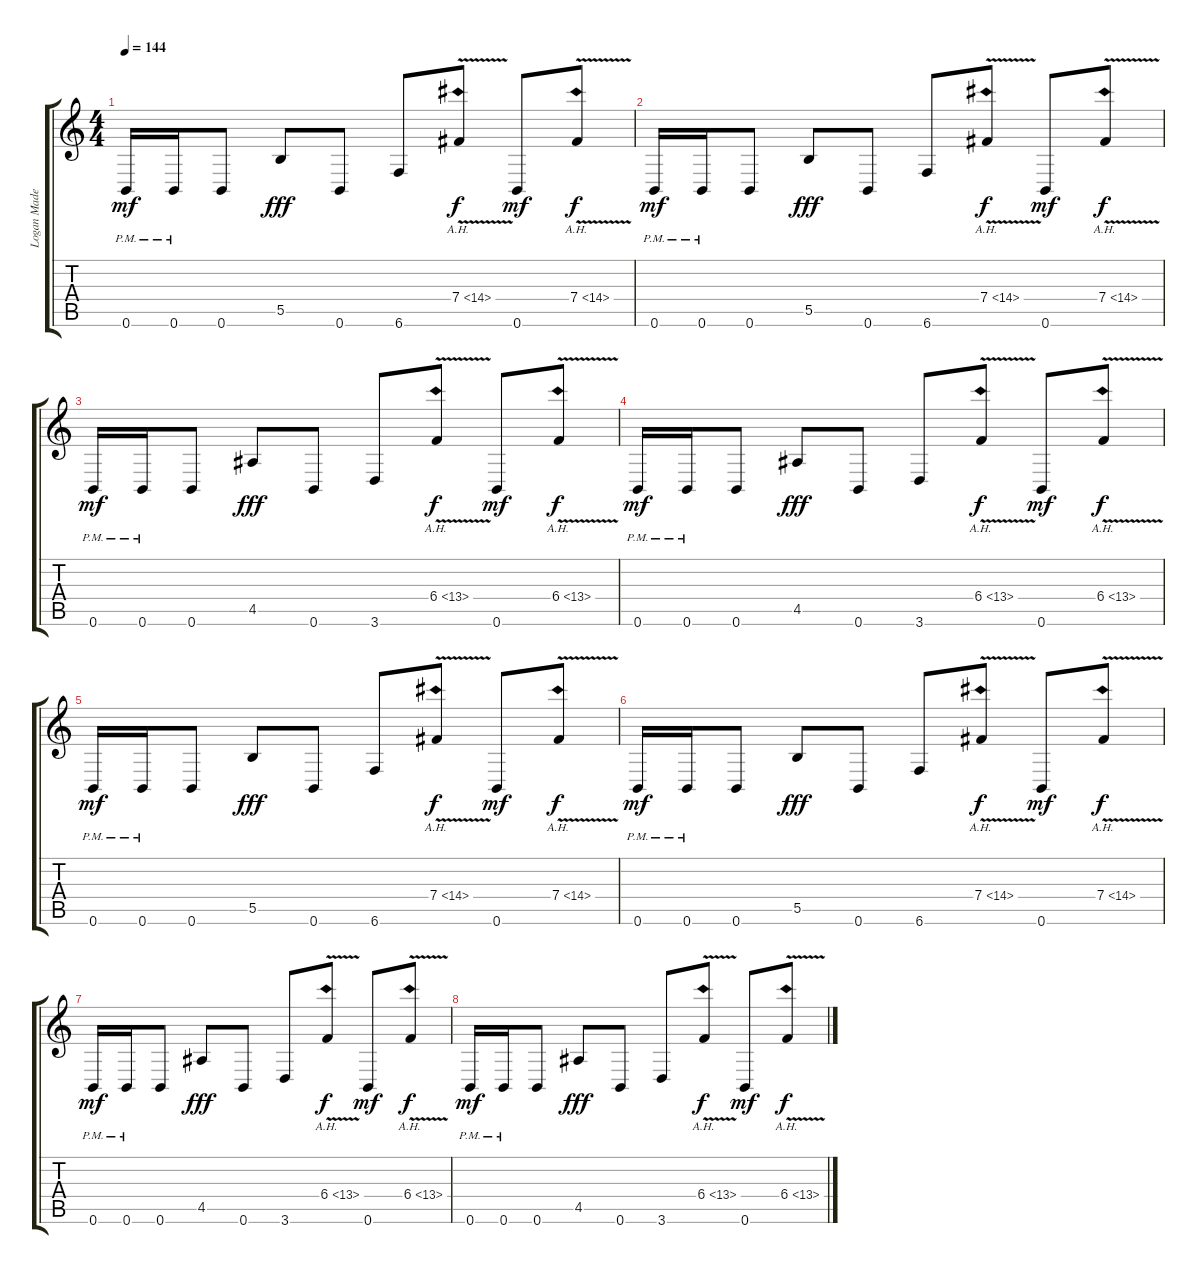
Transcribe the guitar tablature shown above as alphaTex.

\track ("Logan Mader" "Logan Made") {instrument distortionguitar}
\staff {score tabs}
\tuning (Db4 Ab3 E3 B2 Gb2 B1) {hide}
\ts (4 4)
\tempo 144
\clef g2
\ks c
0.6{pm}.16{dy mf} 0.6{pm}.16 0.6.8 5.5.8{dy fff} 0.6.8 6.6.8 7.4{ah 7 v}.8{dy f} 0.6.8{dy mf} 7.4{ah 7 v}.8{dy f} |
0.6{pm}.16{dy mf} 0.6{pm}.16 0.6.8 5.5.8{dy fff} 0.6.8 6.6.8 7.4{ah 7 v}.8{dy f} 0.6.8{dy mf} 7.4{ah 7 v}.8{dy f} |
0.6{pm}.16{dy mf} 0.6{pm}.16 0.6.8 4.5.8{dy fff} 0.6.8 3.6.8 6.4{ah 7 v}.8{dy f} 0.6.8{dy mf} 6.4{ah 7 v}.8{dy f} |
0.6{pm}.16{dy mf} 0.6{pm}.16 0.6.8 4.5.8{dy fff} 0.6.8 3.6.8 6.4{ah 7 v}.8{dy f} 0.6.8{dy mf} 6.4{ah 7 v}.8{dy f} |
0.6{pm}.16{dy mf} 0.6{pm}.16 0.6.8 5.5.8{dy fff} 0.6.8 6.6.8 7.4{ah 7 v}.8{dy f} 0.6.8{dy mf} 7.4{ah 7 v}.8{dy f} |
0.6{pm}.16{dy mf} 0.6{pm}.16 0.6.8 5.5.8{dy fff} 0.6.8 6.6.8 7.4{ah 7 v}.8{dy f} 0.6.8{dy mf} 7.4{ah 7 v}.8{dy f} |
0.6{pm}.16{dy mf} 0.6{pm}.16 0.6.8 4.5.8{dy fff} 0.6.8 3.6.8 6.4{ah 7 v}.8{dy f} 0.6.8{dy mf} 6.4{ah 7 v}.8{dy f} |
0.6{pm}.16{dy mf} 0.6{pm}.16 0.6.8 4.5.8{dy fff} 0.6.8 3.6.8 6.4{ah 7 v}.8{dy f} 0.6.8{dy mf} 6.4{ah 7 v}.8{dy f}
